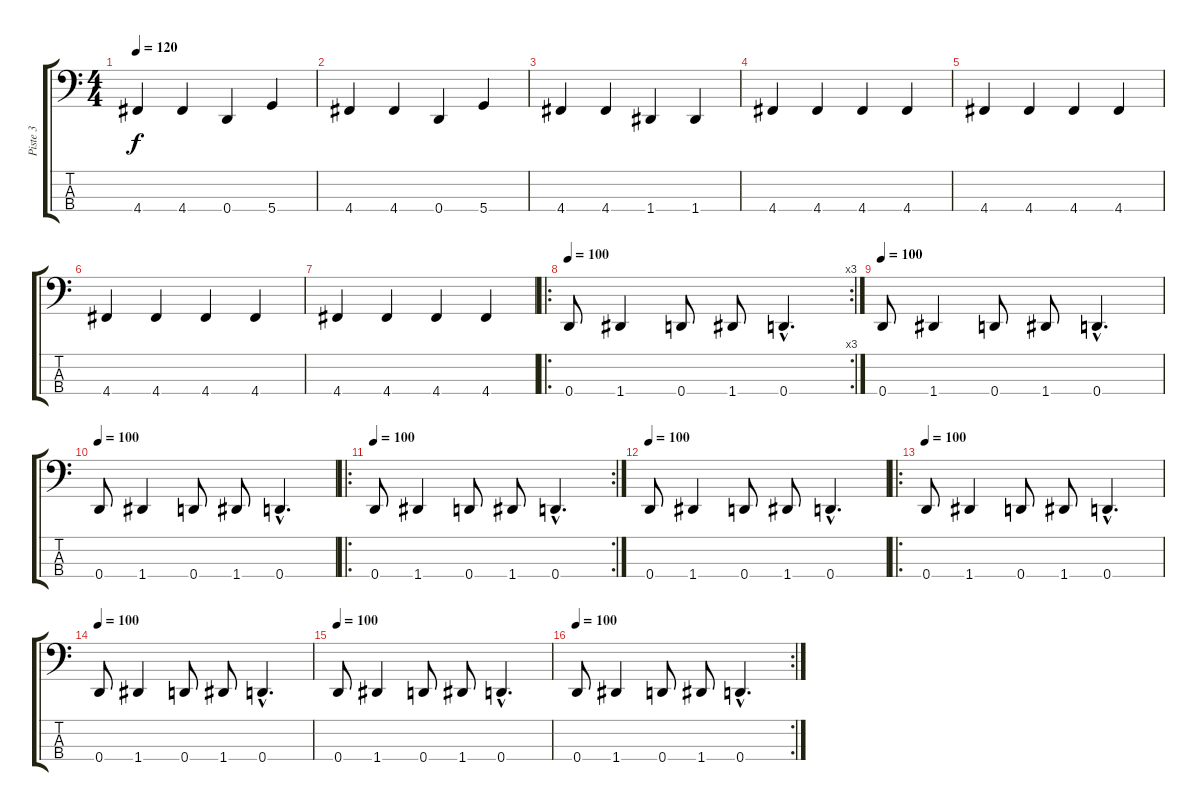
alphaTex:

\track ("Piste 3" "Piste 3") {instrument electricbassfinger}
\staff {score tabs}
\tuning (G2 D2 A1 D1) {hide}
\ts (4 4)
\tempo 120
\clef f4
\ks c
4.4.4{dy f} 4.4.4 0.4.4 5.4.4 |
4.4.4 4.4.4 0.4.4 5.4.4 |
4.4.4 4.4.4 1.4.4 1.4.4 |
4.4.4 4.4.4 4.4.4 4.4.4 |
4.4.4 4.4.4 4.4.4 4.4.4 |
4.4.4 4.4.4 4.4.4 4.4.4 |
4.4.4 4.4.4 4.4.4 4.4.4 |
\ro
\rc 3
\tempo 100
0.4.8 1.4.4 0.4.8 1.4.8 0.4{hac}.4{d} |
\tempo 100
0.4.8 1.4.4 0.4.8 1.4.8 0.4{hac}.4{d} |
\tempo 100
0.4.8 1.4.4 0.4.8 1.4.8 0.4{hac}.4{d} |
\ro
\rc 2
\tempo 100
0.4.8 1.4.4 0.4.8 1.4.8 0.4{hac}.4{d} |
\tempo 100
0.4.8 1.4.4 0.4.8 1.4.8 0.4{hac}.4{d} |
\ro
\tempo 100
0.4.8 1.4.4 0.4.8 1.4.8 0.4{hac}.4{d} |
\tempo 100
0.4.8 1.4.4 0.4.8 1.4.8 0.4{hac}.4{d} |
\tempo 100
0.4.8 1.4.4 0.4.8 1.4.8 0.4{hac}.4{d} |
\rc 2
\tempo 100
0.4.8 1.4.4 0.4.8 1.4.8 0.4{hac}.4{d}
